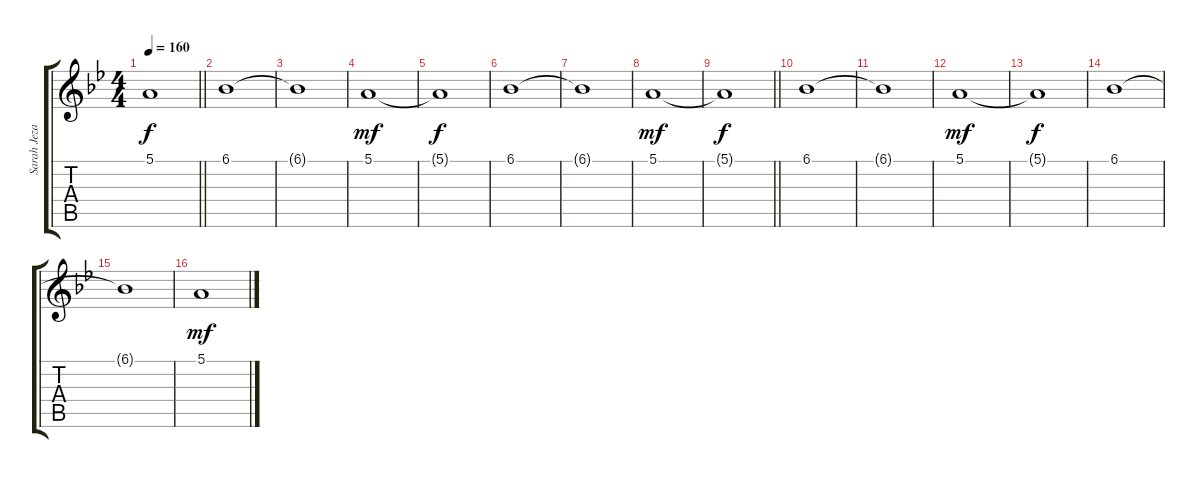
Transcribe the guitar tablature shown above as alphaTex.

\track ("Sarah Jezabel" "Sarah Jeza") {instrument choiraahs}
\staff {score tabs}
\tuning (E4 B3 G3 D3 A2 E2) {hide}
\ts (4 4)
\tempo 160
\clef g2
\barLineRight lightlight
\ks bb
5.1{t}.1{dy f} |
6.1.1 |
6.1{t}.1 |
5.1.1{dy mf} |
5.1{t}.1{dy f} |
6.1.1 |
6.1{t}.1 |
5.1.1{dy mf} |
\barLineRight lightlight
5.1{t}.1{dy f} |
6.1.1 |
6.1{t}.1 |
5.1.1{dy mf} |
5.1{t}.1{dy f} |
6.1.1 |
6.1{t}.1 |
5.1.1{dy mf}
